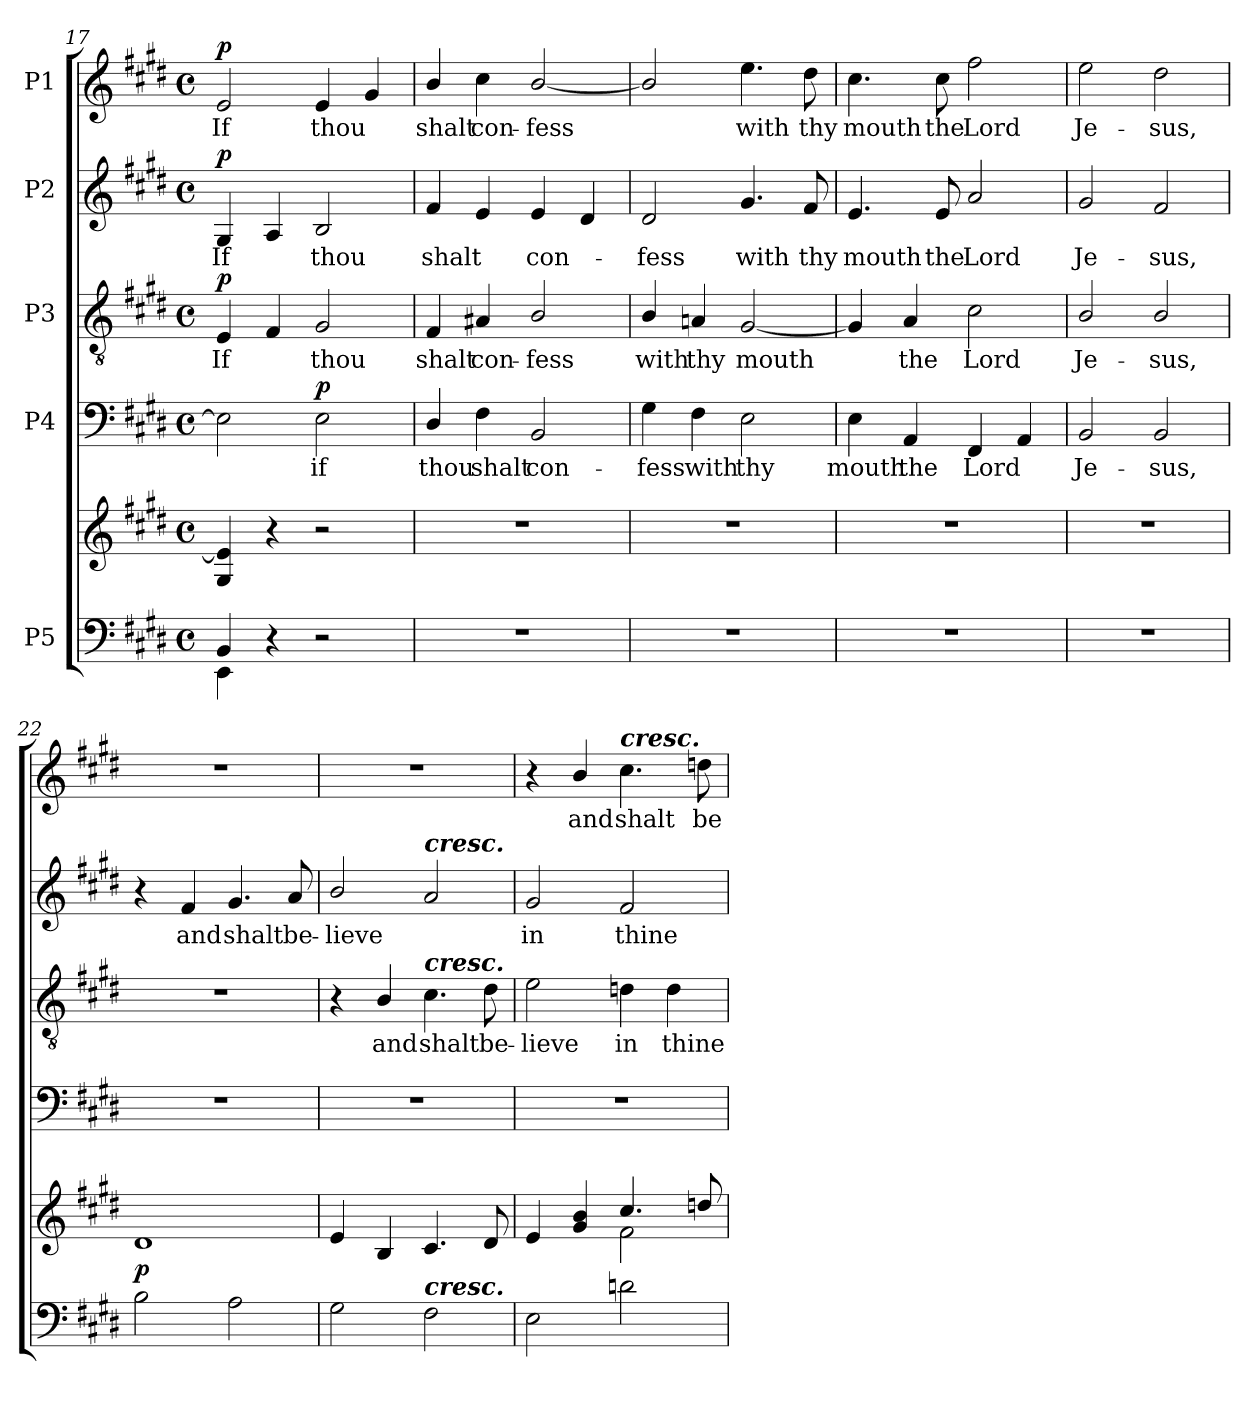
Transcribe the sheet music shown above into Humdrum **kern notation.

**kern	**kern	**dynam	**kern	**text	**dynam	**kern	**text	**dynam	**kern	**text	**dynam	**kern	**text	**dynam
*part5	*part5	*part5	*part4	*part4	*part4	*part3	*part3	*part3	*part2	*part2	*part2	*part1	*part1	*part1
*staff6	*staff5	*staff5/6	*staff4	*staff4	*staff4	*staff3	*staff3	*staff3	*staff2	*staff2	*staff2	*staff1	*staff1	*staff1
*I"P5	*	*	*I"P4	*	*	*I"P3	*	*	*I"P2	*	*	*I"P1	*	*
*clefF4	*clefG2	*	*clefF4	*	*	*clefGv2	*	*	*clefG2	*	*	*clefG2	*	*
*	*	*	*	*	*	*ITrd7c12	*	*	*	*	*	*	*	*
*k[f#c#g#d#]	*k[f#c#g#d#]	*	*k[f#c#g#d#]	*	*	*k[f#c#g#d#]	*	*	*k[f#c#g#d#]	*	*	*k[f#c#g#d#]	*	*
*E:	*E:	*	*E:	*	*	*E:	*	*	*E:	*	*	*E:	*	*
*M4/4	*M4/4	*	*M4/4	*	*	*M4/4	*	*	*M4/4	*	*	*M4/4	*	*
*met(c)	*met(c)	*	*met(c)	*	*	*met(c)	*	*	*met(c)	*	*	*met(c)	*	*
=17	=17	=17	=17	=17	=17	=17	=17	=17	=17	=17	=17	=17	=17	=17
*^	*	*	*	*	*	*	*	*	*	*	*	*	*	*
!	!	!	!	!	!	!	!	!LO:LY:b:color=#000000	!	!	!	!	!	!	!
!	!	!	!	!	!	!	!	!	!	!	!LO:LY:b:color=#000000	!	!	!	!
!	!	!	!	!	!	!	!	!	!	!	!	!	!	!LO:LY:b:color=#000000	!
4BBi/	4EEi\	4G#i/ 4ei]	.	2Ei\]	.	.	4EEi/	If	p	4G#i/	If	p	2ei/	If	p
4r	2.ryy	4r	.	.	.	.	4FF#i/	.	.	4Ai/	.	.	.	.	.
!	!	!	!	!	!LO:LY:b:color=#000000	!	!	!	!	!	!	!	!	!	!
!	!	!	!	!	!	!	!	!LO:LY:b:color=#000000	!	!	!	!	!	!	!
!	!	!	!	!	!	!	!	!	!	!	!LO:LY:b:color=#000000	!	!	!	!
!	!	!	!	!	!	!	!	!	!	!	!	!	!	!LO:LY:b:color=#000000	!
2r	.	2r	.	2Ei\	if	p	2GG#i/	thou	.	2Bi/	thou	.	4ei/	thou	.
.	.	.	.	.	.	.	.	.	.	.	.	.	4g#i/	.	.
*v	*v	*	*	*	*	*	*	*	*	*	*	*	*	*	*
=18	=18	=18	=18	=18	=18	=18	=18	=18	=18	=18	=18	=18	=18	=18
!	!	!	!	!LO:LY:b:color=#000000	!	!	!	!	!	!	!	!	!	!
!	!	!	!	!	!	!	!LO:LY:b:color=#000000	!	!	!	!	!	!	!
!	!	!	!	!	!	!	!	!	!	!LO:LY:b:color=#000000	!	!	!	!
!	!	!	!	!	!	!	!	!	!	!	!	!	!LO:LY:b:color=#000000	!
1r	1r	.	4D#i/	thou	.	4FF#i/	shalt	.	4f#i/	shalt	.	4bi/	shalt	.
!	!	!	!	!LO:LY:b:color=#000000	!	!	!	!	!	!	!	!	!	!
!	!	!	!	!	!	!	!LO:LY:b:color=#000000	!	!	!	!	!	!	!
!	!	!	!	!	!	!	!	!	!	!	!	!	!LO:LY:b:color=#000000	!
.	.	.	4F#i\	shalt	.	4AA#Xi/	con-	.	4ei/	.	.	4cc#i\	con-	.
!	!	!	!	!LO:LY:b:color=#000000	!	!	!	!	!	!	!	!	!	!
!	!	!	!	!	!	!	!LO:LY:b:color=#000000	!	!	!	!	!	!	!
!	!	!	!	!	!	!	!	!	!	!LO:LY:b:color=#000000	!	!	!	!
!	!	!	!	!	!	!	!	!	!	!	!	!	!LO:LY:b:color=#000000	!
.	.	.	2BBi/	con-	.	2BBi/	-fess	.	4ei/	con-	.	[2bi/	-fess	.
.	.	.	.	.	.	.	.	.	4d#i/	.	.	.	.	.
=19	=19	=19	=19	=19	=19	=19	=19	=19	=19	=19	=19	=19	=19	=19
!	!	!	!	!LO:LY:b:color=#000000	!	!	!	!	!	!	!	!	!	!
!	!	!	!	!	!	!	!LO:LY:b:color=#000000	!	!	!	!	!	!	!
!	!	!	!	!	!	!	!	!	!	!LO:LY:b:color=#000000	!	!	!	!
1r	1r	.	4G#i\	-fess	.	4BBi/	with	.	2d#i/	-fess	.	2bi/]	.	.
!	!	!	!	!LO:LY:b:color=#000000	!	!	!	!	!	!	!	!	!	!
!	!	!	!	!	!	!	!LO:LY:b:color=#000000	!	!	!	!	!	!	!
.	.	.	4F#i\	with	.	4AAni/	thy	.	.	.	.	.	.	.
!	!	!	!	!LO:LY:b:color=#000000	!	!	!	!	!	!	!	!	!	!
!	!	!	!	!	!	!	!LO:LY:b:color=#000000	!	!	!	!	!	!	!
!	!	!	!	!	!	!	!	!	!	!LO:LY:b:color=#000000	!	!	!	!
!	!	!	!	!	!	!	!	!	!	!	!	!	!LO:LY:b:color=#000000	!
.	.	.	2Ei\	thy	.	[2GG#i/	mouth	.	4.g#i/	with	.	4.eei\	with	.
!	!	!	!	!	!	!	!	!	!	!LO:LY:b:color=#000000	!	!	!	!
!	!	!	!	!	!	!	!	!	!	!	!	!	!LO:LY:b:color=#000000	!
.	.	.	.	.	.	.	.	.	8f#i/	thy	.	8dd#i\	thy	.
=20	=20	=20	=20	=20	=20	=20	=20	=20	=20	=20	=20	=20	=20	=20
!	!	!	!	!LO:LY:b:color=#000000	!	!	!	!	!	!	!	!	!	!
!	!	!	!	!	!	!	!	!	!	!LO:LY:b:color=#000000	!	!	!	!
!	!	!	!	!	!	!	!	!	!	!	!	!	!LO:LY:b:color=#000000	!
1r	1r	.	4Ei\	mouth	.	4GG#i/]	.	.	4.ei/	mouth	.	4.cc#i\	mouth	.
!	!	!	!	!LO:LY:b:color=#000000	!	!	!	!	!	!	!	!	!	!
!	!	!	!	!	!	!	!LO:LY:b:color=#000000	!	!	!	!	!	!	!
.	.	.	4AAi/	the	.	4AAi/	the	.	.	.	.	.	.	.
!	!	!	!	!	!	!	!	!	!	!LO:LY:b:color=#000000	!	!	!	!
!	!	!	!	!	!	!	!	!	!	!	!	!	!LO:LY:b:color=#000000	!
.	.	.	.	.	.	.	.	.	8ei/	the	.	8cc#i\	the	.
!	!	!	!	!LO:LY:b:color=#000000	!	!	!	!	!	!	!	!	!	!
!	!	!	!	!	!	!	!LO:LY:b:color=#000000	!	!	!	!	!	!	!
!	!	!	!	!	!	!	!	!	!	!LO:LY:b:color=#000000	!	!	!	!
!	!	!	!	!	!	!	!	!	!	!	!	!	!LO:LY:b:color=#000000	!
.	.	.	4FF#i/	Lord	.	2C#i\	Lord	.	2ai/	Lord	.	2ff#i\	Lord	.
.	.	.	4AAi/	.	.	.	.	.	.	.	.	.	.	.
=21	=21	=21	=21	=21	=21	=21	=21	=21	=21	=21	=21	=21	=21	=21
!	!	!	!	!LO:LY:b:color=#000000	!	!	!	!	!	!	!	!	!	!
!	!	!	!	!	!	!	!LO:LY:b:color=#000000	!	!	!	!	!	!	!
!	!	!	!	!	!	!	!	!	!	!LO:LY:b:color=#000000	!	!	!	!
!	!	!	!	!	!	!	!	!	!	!	!	!	!LO:LY:b:color=#000000	!
1r	1r	.	2BBi/	Je-	.	2BBi/	Je-	.	2g#i/	Je-	.	2eei\	Je-	.
!	!	!	!	!LO:LY:b:color=#000000	!	!	!	!	!	!	!	!	!	!
!	!	!	!	!	!	!	!LO:LY:b:color=#000000	!	!	!	!	!	!	!
!	!	!	!	!	!	!	!	!	!	!LO:LY:b:color=#000000	!	!	!	!
!	!	!	!	!	!	!	!	!	!	!	!	!	!LO:LY:b:color=#000000	!
.	.	.	2BBi/	-sus,	.	2BBi/	-sus,	.	2f#i/	-sus,	.	2dd#i\	-sus,	.
=22	=22	=22	=22	=22	=22	=22	=22	=22	=22	=22	=22	=22	=22	=22
2Bi\	1d#i	p	1r	.	.	1r	.	.	4r	.	.	1r	.	.
!	!	!	!	!	!	!	!	!	!	!LO:LY:b:color=#000000	!	!	!	!
.	.	.	.	.	.	.	.	.	4f#i/	and	.	.	.	.
!	!	!	!	!	!	!	!	!	!	!LO:LY:b:color=#000000	!	!	!	!
2Ai\	.	.	.	.	.	.	.	.	4.g#i/	shalt	.	.	.	.
!	!	!	!	!	!	!	!	!	!	!LO:LY:b:color=#000000	!	!	!	!
.	.	.	.	.	.	.	.	.	8ai/	be-	.	.	.	.
!!LO:PB:g=z
=23	=23	=23	=23	=23	=23	=23	=23	=23	=23	=23	=23	=23	=23	=23
!	!	!	!	!	!	!	!	!	!	!LO:LY:b:color=#000000	!	!	!	!
2G#i\	4ei/	.	1r	.	.	4r	.	.	2bi/	-lieve	.	1r	.	.
!	!	!	!	!	!	!	!LO:LY:b:color=#000000	!	!	!	!	!	!	!
.	4Bi/	.	.	.	.	4BBi/	and	.	.	.	.	.	.	.
!	!	!	!	!	!	!	!	!	!LO:TX:a:Bi:t=cresc.	!	!	!	!	!
!	!	!	!	!	!	!LO:TX:a:Bi:t=cresc.	!	!	!	!	!	!	!	!
!LO:TX:a:Bi:t=cresc.	!	!	!	!	!	!	!	!	!	!	!	!	!	!
!	!	!	!	!	!	!	!LO:LY:b:color=#000000	!	!	!	!	!	!	!
2F#i\	4.c#i/	.	.	.	.	4.C#i\	shalt	.	2ai/	.	.	.	.	.
!	!	!	!	!	!	!	!LO:LY:b:color=#000000	!	!	!	!	!	!	!
.	8d#i/	.	.	.	.	8D#i\	be-	.	.	.	.	.	.	.
=24	=24	=24	=24	=24	=24	=24	=24	=24	=24	=24	=24	=24	=24	=24
*	*^	*	*	*	*	*	*	*	*	*	*	*	*	*
!	!	!	!	!	!	!	!	!LO:LY:b:color=#000000	!	!	!	!	!	!	!
!	!	!	!	!	!	!	!	!	!	!	!LO:LY:b:color=#000000	!	!	!	!
2Ei\	4ei/	2ryy	.	1r	.	.	2Ei\	-lieve	.	2g#i/	in	.	4r	.	.
!	!	!	!	!	!	!	!	!	!	!	!	!	!	!LO:LY:b:color=#000000	!
.	4g#i/ 4bi	.	.	.	.	.	.	.	.	.	.	.	4bi/	and	.
!	!	!	!	!	!	!	!	!LO:LY:b:color=#000000	!	!	!	!	!	!	!
!	!	!	!	!	!	!	!	!	!	!	!LO:LY:b:color=#000000	!	!	!	!
!	!	!	!	!	!	!	!	!	!	!	!	!	!LO:TX:a:Bi:t=cresc.	!	!
!	!	!	!	!	!	!	!	!	!	!	!	!	!	!LO:LY:b:color=#000000	!
2dni\	4.cc#i/	2f#i\	.	.	.	.	4Dni\	in	.	2f#i/	thine	.	4.cc#i\	shalt	.
!	!	!	!	!	!	!	!	!LO:LY:b:color=#000000	!	!	!	!	!	!	!
.	.	.	.	.	.	.	4Di\	thine	.	.	.	.	.	.	.
!	!	!	!	!	!	!	!	!	!	!	!	!	!	!LO:LY:b:color=#000000	!
.	8ddni/	.	.	.	.	.	.	.	.	.	.	.	8ddni\	be-	.
*	*v	*v	*	*	*	*	*	*	*	*	*	*	*	*	*
=	=	=	=	=	=	=	=	=	=	=	=	=	=	=
*-	*-	*-	*-	*-	*-	*-	*-	*-	*-	*-	*-	*-	*-	*-
